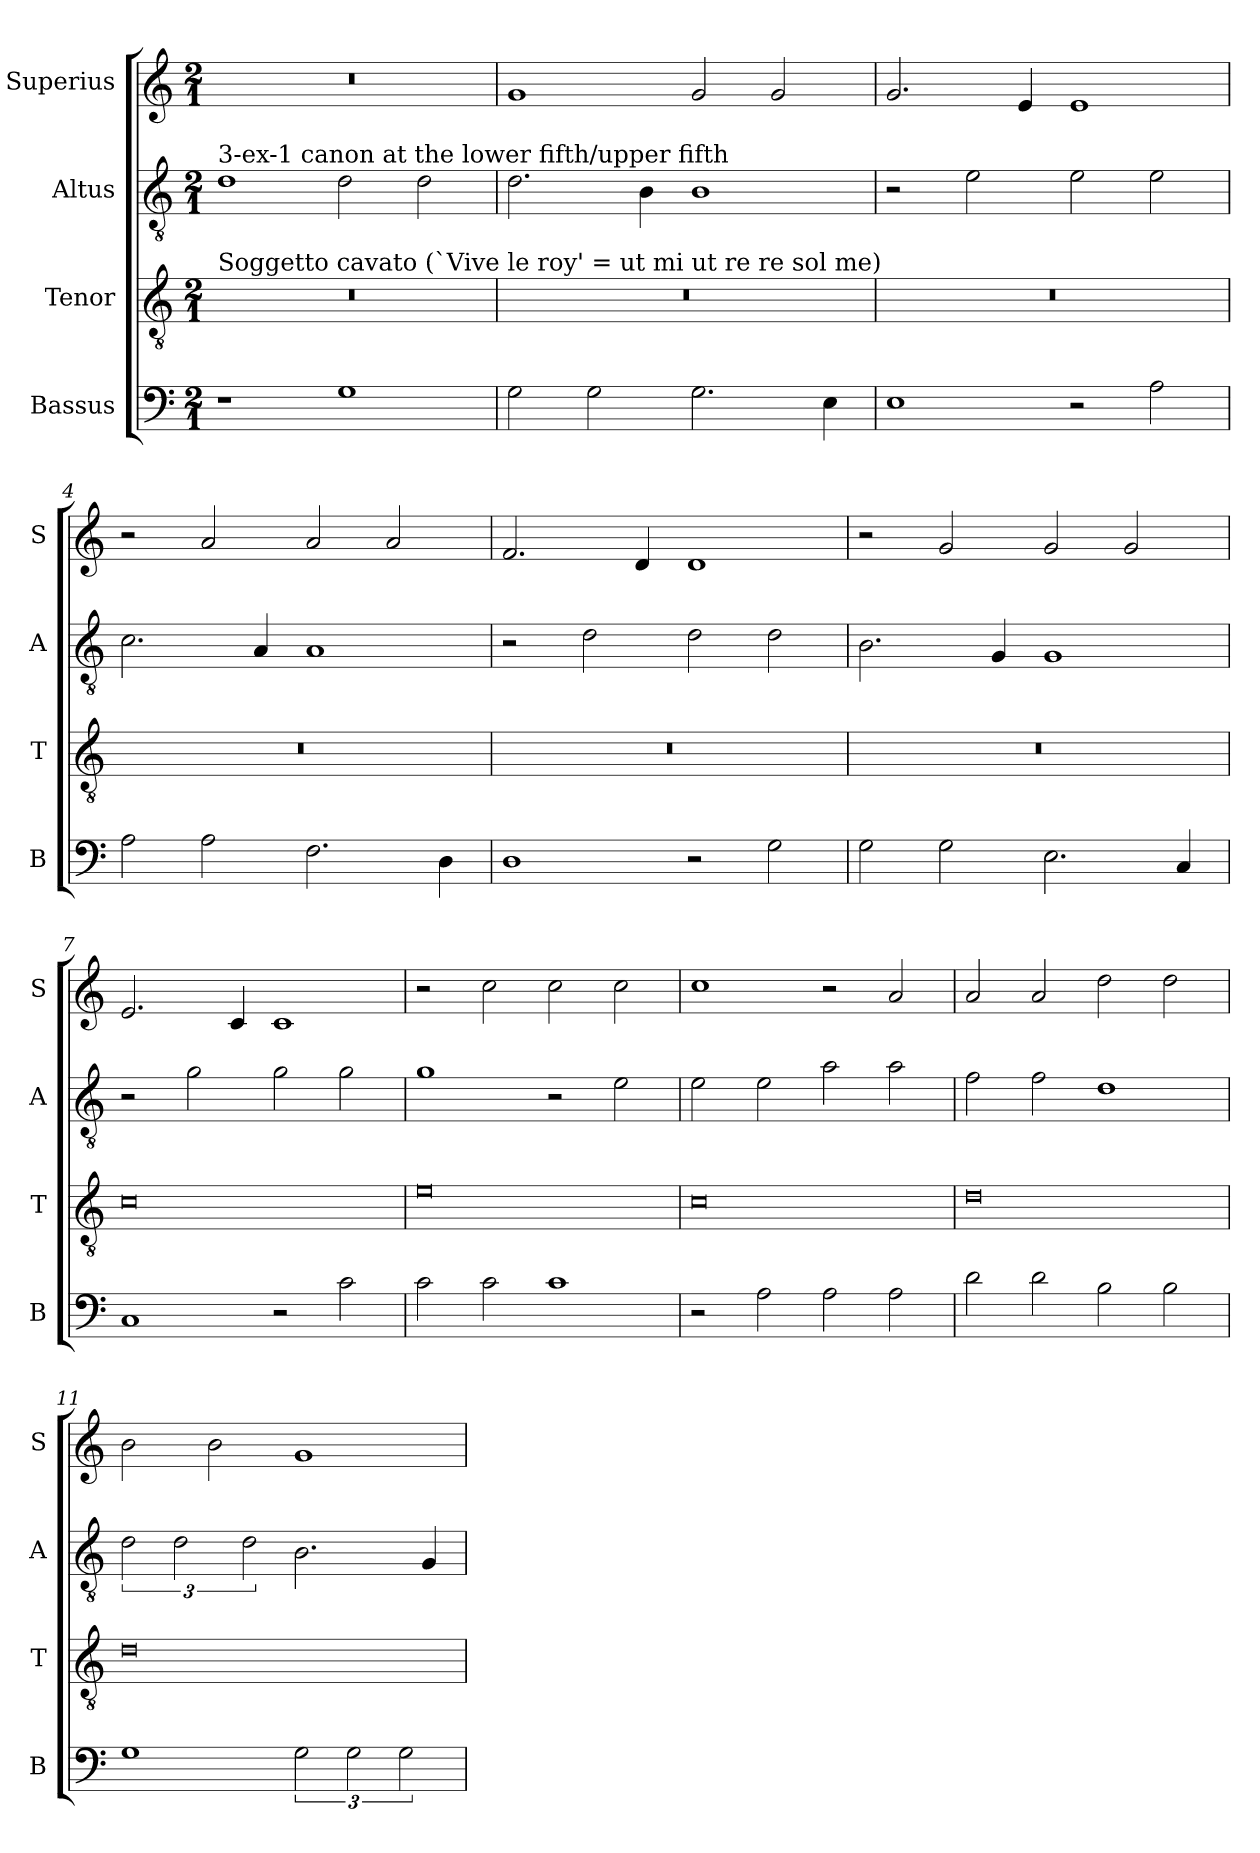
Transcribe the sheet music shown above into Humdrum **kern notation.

**kern	**kern	**kern	**kern
*part4	*part3	*part2	*part1
*staff4	*staff3	*staff2	*staff1
*I"Bassus	*I"Tenor	*I"Altus	*I"Superius
*I'B	*I'T	*I'A	*I'S
*clefF4	*clefGv2	*clefGv2	*clefG2
*k[]	*k[]	*k[]	*k[]
*M2/1	*M2/1	*M2/1	*M2/1
=1	=1	=1	=1
!	!	!LO:TX:a:t=3-ex-1 canon at the lower fifth/upper fifth	!
!	!LO:TX:a:t=Soggetto cavato (`Vive le roy' = ut mi ut re re sol me)	!	!
1r	0r	1d	0r
1G	.	2d\	.
.	.	2d\	.
=2	=2	=2	=2
2G\	0r	2.d\	1g
2G\	.	.	.
.	.	4B\	.
2.G\	.	1B	2g/
.	.	.	2g/
4E\	.	.	.
=3	=3	=3	=3
1E	0r	2r	2.g/
.	.	2e\	.
.	.	.	4e/
2r	.	2e\	1e
2A\	.	2e\	.
=4	=4	=4	=4
2A\	0r	2.c\	2r
2A\	.	.	2a/
.	.	4A/	.
2.F\	.	1A	2a/
.	.	.	2a/
4D\	.	.	.
=5	=5	=5	=5
1D	0r	2r	2.f/
.	.	2d\	.
.	.	.	4d/
2r	.	2d\	1d
2G\	.	2d\	.
=6	=6	=6	=6
2G\	0r	2.B\	2r
2G\	.	.	2g/
.	.	4G/	.
2.E\	.	1G	2g/
.	.	.	2g/
4C/	.	.	.
=7	=7	=7	=7
1C	0c	2r	2.e/
.	.	2g\	.
.	.	.	4c/
2r	.	2g\	1c
2c\	.	2g\	.
=8	=8	=8	=8
2c\	0e	1g	2r
2c\	.	.	2cc\
1c	.	2r	2cc\
.	.	2e\	2cc\
=9	=9	=9	=9
2r	0c	2e\	1cc
2A\	.	2e\	.
2A\	.	2a\	2r
2A\	.	2a\	2a/
=10	=10	=10	=10
2d\	0d	2f\	2a/
2d\	.	2f\	2a/
2B\	.	1d	2dd\
2B\	.	.	2dd\
=11	=11	=11	=11
1G	0d	3d\	2b\
.	.	3d\	.
.	.	.	2b\
.	.	3d\	.
3G\	.	2.B\	1g
3G\	.	.	.
3G\	.	.	.
.	.	4G/	.
=	=	=	=
*-	*-	*-	*-
